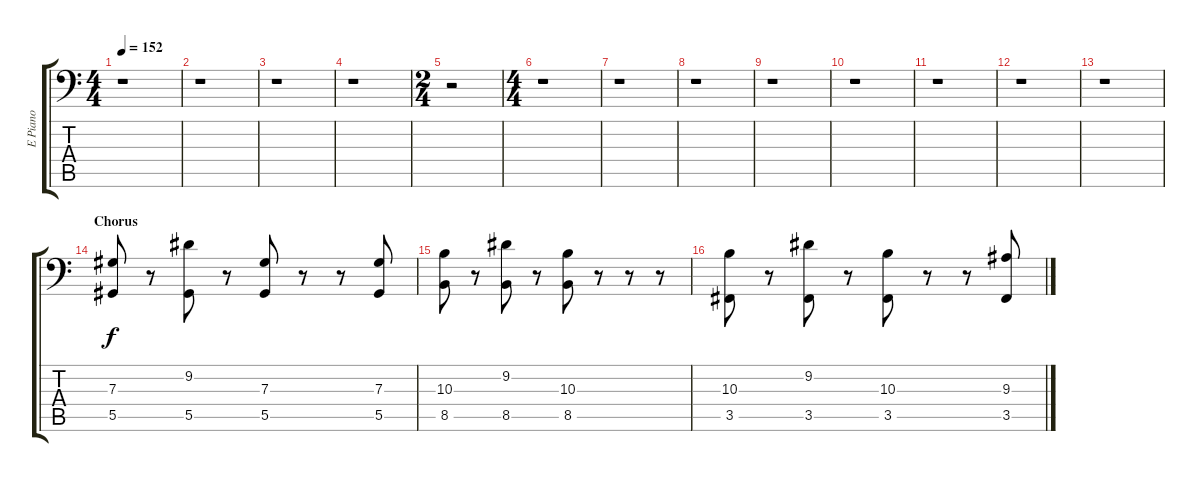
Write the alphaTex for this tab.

\track ("E Piano" "E Piano") {instrument electricpiano1}
\staff {score tabs}
\tuning (Bb3 Gb3 Db3 Ab2 Eb2 Ab1) {hide}
\ts (4 4)
\tempo 152
\clef f4
\ks c
r.1{dy mp} |
r.1 |
r.1 |
r.1 |
\ts (2 4)
r.2 |
\ts (4 4)
r.1 |
r.1 |
r.1 |
r.1 |
r.1 |
r.1 |
r.1 |
r.1 |
\section ("" "Chorus")
(7.3 5.5).8{dy f} r.8 (9.2 5.5).8 r.8 (7.3 5.5).8 r.8 r.8 (7.3 5.5).8 |
(10.3 8.5).8 r.8 (9.2 8.5).8 r.8 (10.3 8.5).8 r.8 r.8 r.8 |
(10.3 3.5).8 r.8 (9.2 3.5).8 r.8 (10.3 3.5).8 r.8 r.8 (9.3 3.5).8
